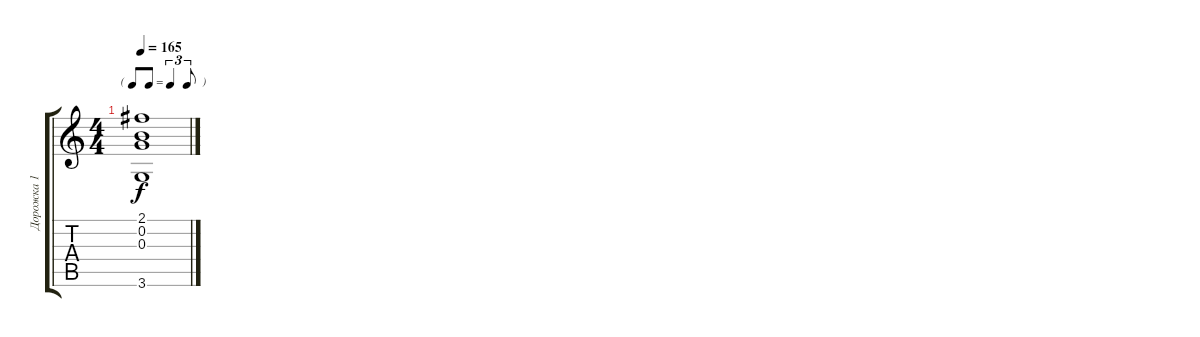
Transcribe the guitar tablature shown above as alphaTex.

\track ("Дорожка 1" "Дорожка 1") {instrument acousticguitarsteel}
\staff {score tabs}
\tuning (E4 B3 G3 D3 A2 E2) {hide}
\ts (4 4)
\tf triplet8th
\tempo 165
\clef g2
\ks c
(2.1{t} 0.2{t} 0.3{t} 3.6{t}).1{dy f}
